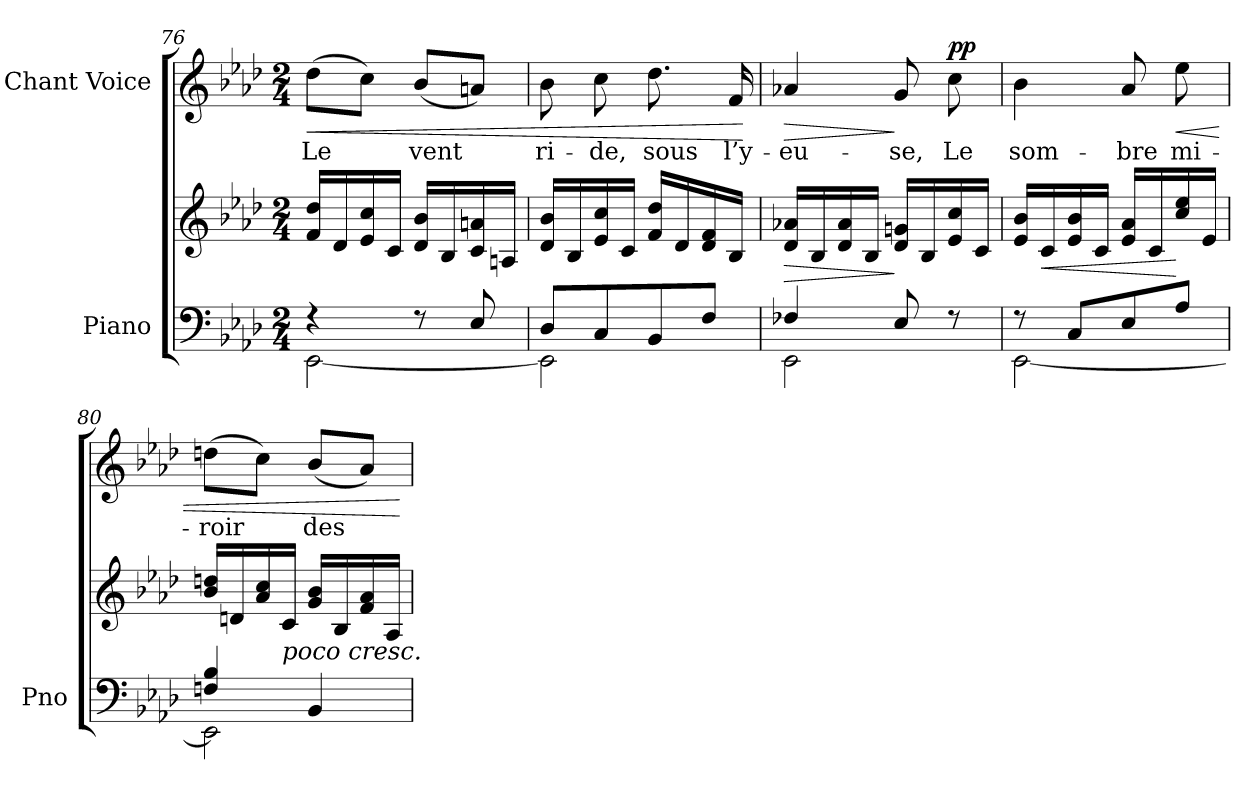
**kern	**kern	**dynam	**kern	**text	**dynam
*part2	*part2	*part2	*part1	*part1	*part1
*staff3	*staff2	*staff2/3	*staff1	*staff1	*staff1
*I"Piano	*	*	*I"Chant Voice	*	*
*I'Pno	*	*	*	*	*
*clefF4	*clefG2	*	*clefG2	*	*
*k[b-e-a-d-]	*k[b-e-a-d-]	*	*k[b-e-a-d-]	*	*
*M2/4	*M2/4	*	*M2/4	*	*
=76	=76	=76	=76	=76	=76
*^	*	*	*	*	*
!	!	!	!	!	!	!LO:HP:b
4r	[2EE-\	16f/ 16dd-/LL	.	(8dd-\L	Le	<
.	.	16d-/	.	.	.	.
.	.	16e-/ 16cc/	.	8cc\J)	.	.
.	.	16c/JJ	.	.	.	.
8r	.	16d-/ 16b-/LL	.	(8b-/L	vent	.
.	.	16B-/	.	.	.	.
8E-/	.	16c/ 16an/	.	8an/J)	.	.
.	.	16An/JJ	.	.	.	.
=77	=77	=77	=77	=77	=77	=77
8D-/L	2EE-\]	16d-/ 16b-/LL	.	8b-\	ri-	.
.	.	16B-/	.	.	.	.
8C/	.	16e-/ 16cc/	.	8cc\	-de,	.
.	.	16c/JJ	.	.	.	.
8BB-/	.	16f/ 16dd-/LL	.	8.dd-\	sous	.
.	.	16d-/	.	.	.	.
8F/J	.	16d-/ 16f/	.	.	.	.
.	.	16B-/JJ	.	16f/	l’y-	.
*v	*v	*	*	*	*	*
.	.	.	.	.	[
=78	=78	=78	=78	=78	=78
*^	*	*	*	*	*
!	!	!	!LO:HP:b	!	!	!LO:HP:b
4F-X/	2EE-\	16d-/ 16a-X/LL	>	4a-X/	-eu-	>
.	.	16B-/	.	.	.	.
.	.	16d-/ 16a-/	.	.	.	.
.	.	16B-/JJ	.	.	.	.
8E-/	.	16d-/ 16gn/LL	]	8g/	-se,	]
.	.	16B-/	.	.	.	.
!	!	!	!	!	!	!LO:DY:a
8r	.	16e-/ 16cc/	.	8cc\	Le	pp
.	.	16c/JJ	.	.	.	.
=79	=79	=79	=79	=79	=79	=79
8r	[2EE-\	16e-/ 16b-/LL	.	4b-\	som-	.
!	!	!	!LO:HP:b	!	!	!
.	.	16c/	<	.	.	.
8C/L	.	16e-/ 16b-/	.	.	.	.
.	.	16c/JJ	.	.	.	.
8E-/	.	16e-/ 16a-/LL	.	8a-/	-bre	.
.	.	16c/	.	.	.	.
!	!	!	!	!	!	!LO:HP:b
8A-/J	.	16cc/ 16ee-/	[	8ee-\	mi-	<
.	.	16e-/JJ	.	.	.	.
=80	=80	=80	=80	=80	=80	=80
4Fn/ 4B-/	2EE-\]	16b-/ 16ddn/LL	.	(8ddn\L	-roir	.
.	.	16dn/	.	.	.	.
.	.	16a-/ 16cc/	.	8cc\J)	.	.
!	!	!LO:TX:b:i:t=poco cresc.	!	!	!	!
.	.	16c/JJ	.	.	.	.
4BB-/	.	16g/ 16b-/LL	.	(8b-/L	des	.
.	.	16B-/	.	.	.	.
.	.	16f/ 16a-/	.	8a-/J)	.	.
.	.	16A-/JJ	.	.	.	.
*v	*v	*	*	*	*	*
.	.	.	.	.	[
=	=	=	=	=	=
*-	*-	*-	*-	*-	*-
